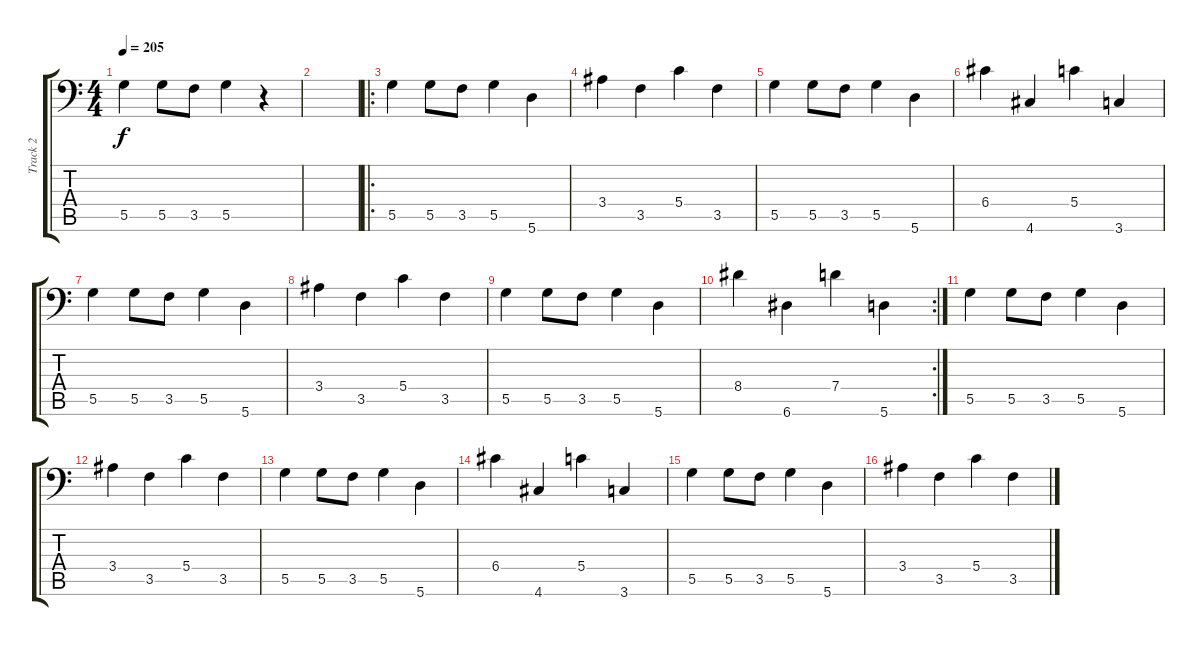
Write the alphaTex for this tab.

\track ("Track 2" "Track 2") {instrument electricbasspick}
\staff {score tabs}
\tuning (A3 E3 C3 G2 D2 A1) {hide}
\ts (4 4)
\tempo 205
\clef f4
\ks c
5.5.4{dy f} 5.5.8 3.5.8 5.5.4 r.4 |
|
\ro
5.5.4 5.5.8 3.5.8 5.5.4 5.6.4 |
3.4.4 3.5.4 5.4.4 3.5.4 |
5.5.4 5.5.8 3.5.8 5.5.4 5.6.4 |
6.4.4 4.6.4 5.4.4 3.6.4 |
5.5.4 5.5.8 3.5.8 5.5.4 5.6.4 |
3.4.4 3.5.4 5.4.4 3.5.4 |
5.5.4 5.5.8 3.5.8 5.5.4 5.6.4 |
\rc 2
8.4.4 6.6.4 7.4.4 5.6.4 |
5.5.4 5.5.8 3.5.8 5.5.4 5.6.4 |
3.4.4 3.5.4 5.4.4 3.5.4 |
5.5.4 5.5.8 3.5.8 5.5.4 5.6.4 |
6.4.4 4.6.4 5.4.4 3.6.4 |
5.5.4 5.5.8 3.5.8 5.5.4 5.6.4 |
3.4.4 3.5.4 5.4.4 3.5.4
